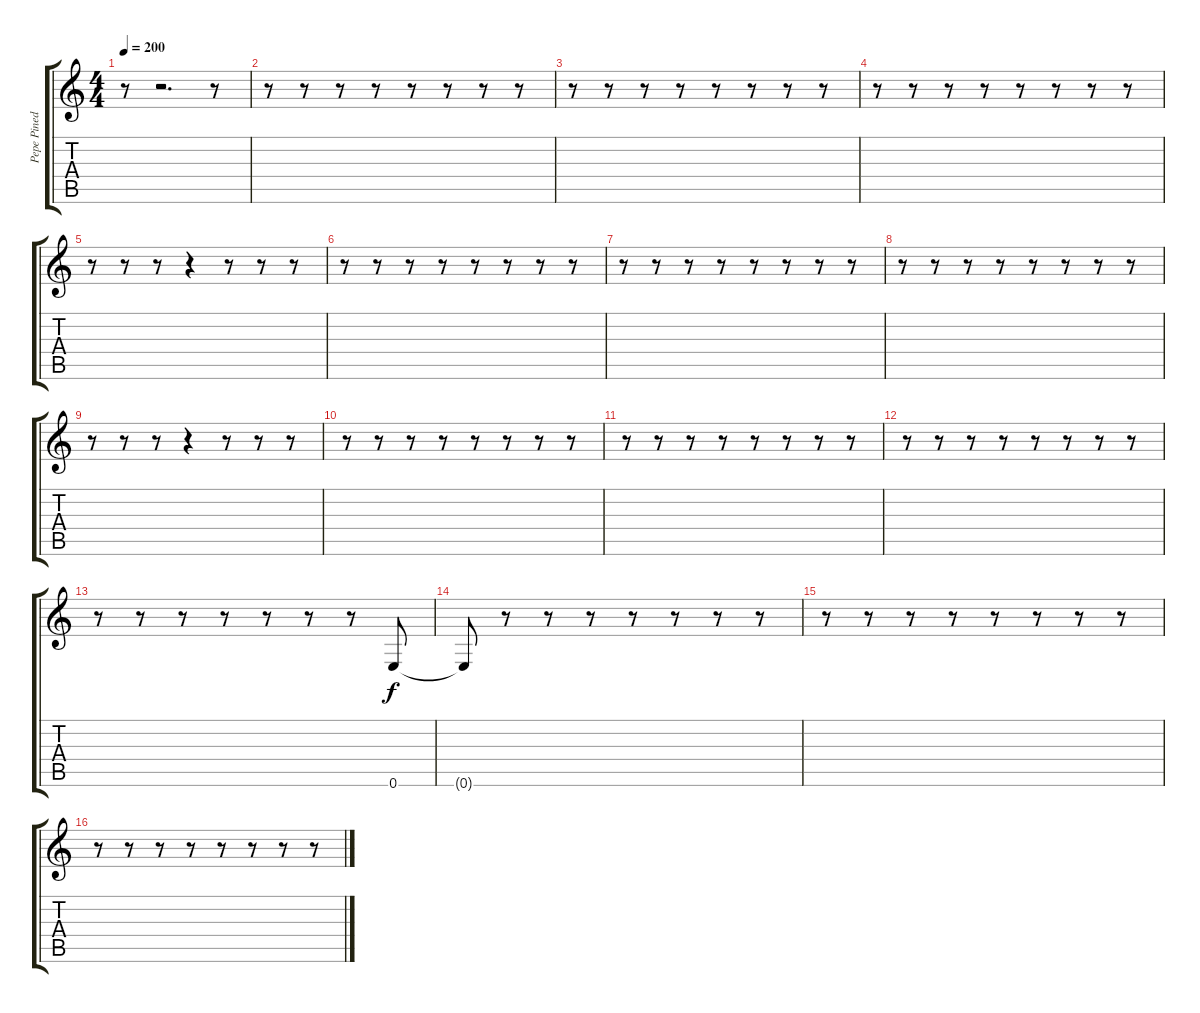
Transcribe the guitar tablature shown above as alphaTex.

\track ("Pepe Pinedo" "Pepe Pined") {instrument electricbassfinger}
\staff {score tabs}
\tuning (E4 B3 G3 D3 A2 E2) {hide}
\ts (4 4)
\tempo 200
\clef g2
\ks c
r.8{dy f} r.2{d} r.8 |
r.8 r.8 r.8 r.8 r.8 r.8 r.8 r.8 |
r.8 r.8 r.8 r.8 r.8 r.8 r.8 r.8 |
r.8 r.8 r.8 r.8 r.8 r.8 r.8 r.8 |
r.8 r.8 r.8 r.4 r.8 r.8 r.8 |
r.8 r.8 r.8 r.8 r.8 r.8 r.8 r.8 |
r.8 r.8 r.8 r.8 r.8 r.8 r.8 r.8 |
r.8 r.8 r.8 r.8 r.8 r.8 r.8 r.8 |
r.8 r.8 r.8 r.4 r.8 r.8 r.8 |
r.8 r.8 r.8 r.8 r.8 r.8 r.8 r.8 |
r.8 r.8 r.8 r.8 r.8 r.8 r.8 r.8 |
r.8 r.8 r.8 r.8 r.8 r.8 r.8 r.8 |
r.8 r.8 r.8 r.8 r.8 r.8 r.8 0.6.8 |
0.6{t}.8 r.8 r.8 r.8 r.8 r.8 r.8 r.8 |
r.8 r.8 r.8 r.8 r.8 r.8 r.8 r.8 |
r.8 r.8 r.8 r.8 r.8 r.8 r.8 r.8
